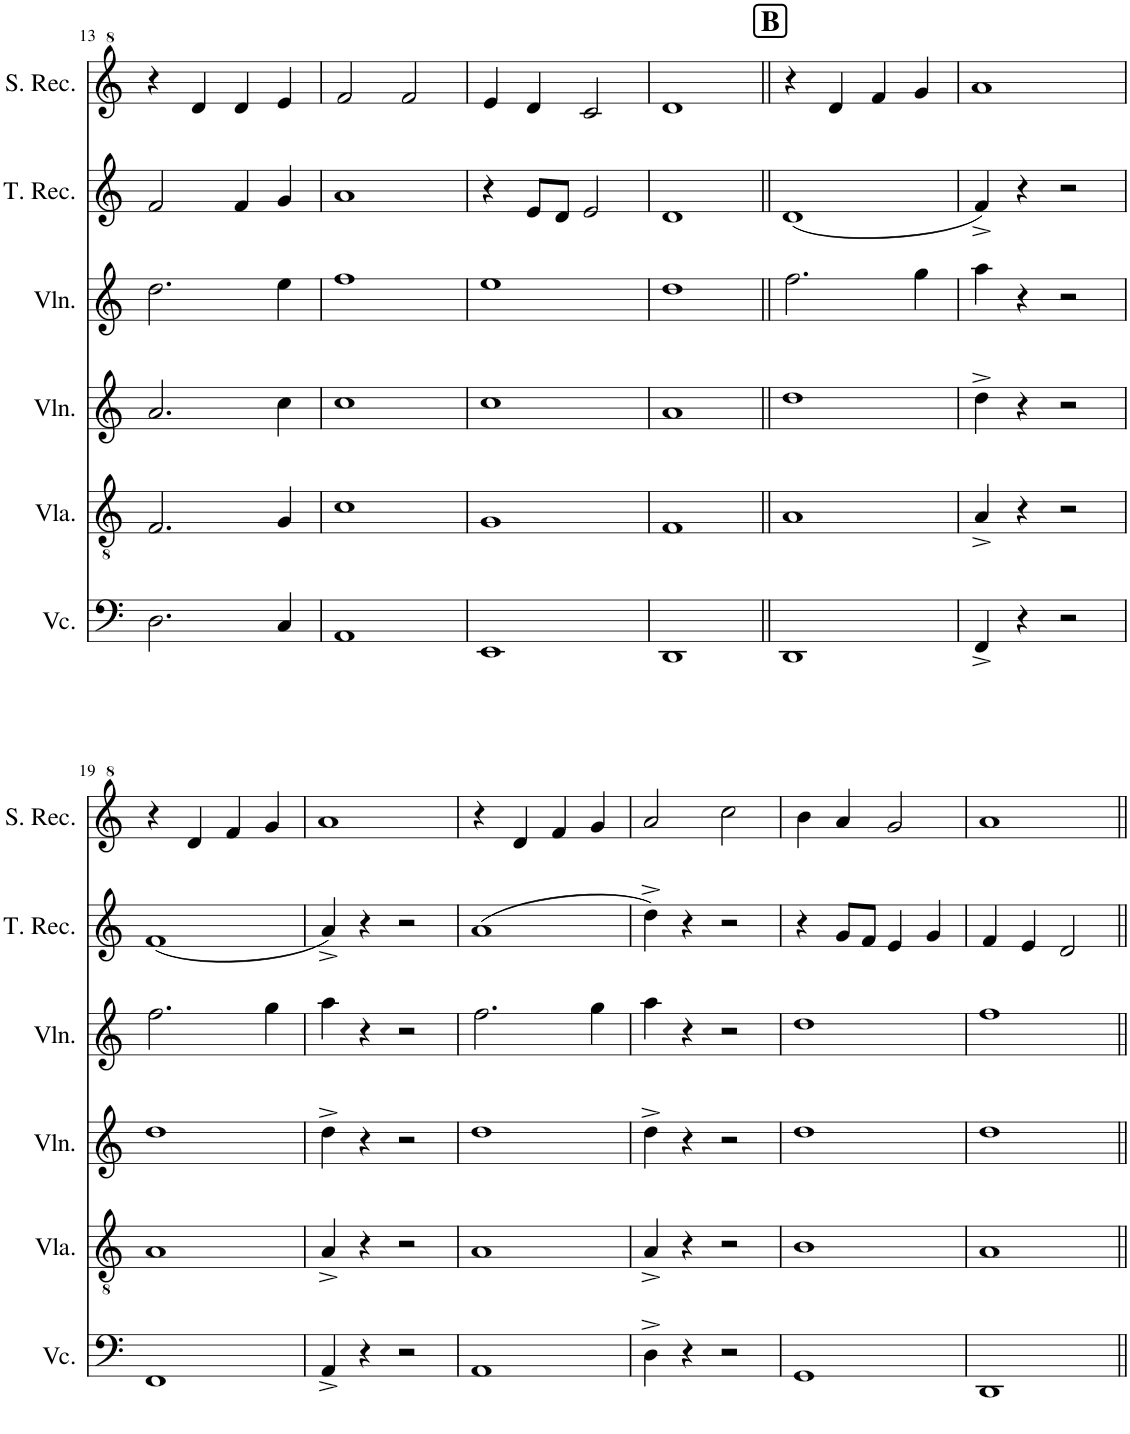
**kern	**kern	**kern	**kern	**kern	**kern
*part6	*part5	*part4	*part3	*part2	*part1
*staff6	*staff5	*staff4	*staff3	*staff2	*staff1
*I"Violoncello	*I"Viola	*I"Violin	*I"Violin	*I"Tenor Recorder	*I"Descant Recorder
*I'Vc.	*I'Vla.	*I'Vln.	*I'Vln.	*I'T. Rec.	*
!!LO:PB:g=z
*clefF4	*clefGv2	*clefG2	*clefG2	*clefG2	*clefG^2
*k[]	*k[]	*k[]	*k[]	*k[]	*k[]
*M2/2	*M2/2	*M2/2	*M2/2	*M2/2	*M2/2
*met(c|)	*met(c|)	*met(c|)	*met(c|)	*met(c|)	*met(c|)
=13	=13	=13	=13	=13	=13
2.D\	2.F/	2.a/	2.dd\	2f/	4r
.	.	.	.	.	4dd/
.	.	.	.	4f/	4dd/
4C/	4G/	4cc\	4ee\	4g/	4ee/
=14	=14	=14	=14	=14	=14
1AA	1c	1cc	1ff	1a	2ff/
.	.	.	.	.	2ff/
=15	=15	=15	=15	=15	=15
1EE	1G	1cc	1ee	4r	4ee/
.	.	.	.	8e/L	4dd/
.	.	.	.	8d/J	.
.	.	.	.	2e/	2cc/
=16	=16	=16	=16	=16	=16
1DD	1F	1a	1dd	1d	1dd
!!LO:REH:place=s1:a:B:cj:fs=14:t=B
=17||	=17||	=17||	=17||	=17||	=17||
1DD	1A	1dd	2.ff\	(1d	4r
.	.	.	.	.	4dd/
.	.	.	.	.	4ff/
.	.	.	4gg\	.	4gg/
=18	=18	=18	=18	=18	=18
4FF^/	4A^/	4dd^\	4aa\	4f^/)	1aa
4r	4r	4r	4r	4r	.
2r	2r	2r	2r	2r	.
!!LO:LB:g=z
=19	=19	=19	=19	=19	=19
1FF	1A	1dd	2.ff\	(1f	4r
.	.	.	.	.	4dd/
.	.	.	.	.	4ff/
.	.	.	4gg\	.	4gg/
=20	=20	=20	=20	=20	=20
4AA^/	4A^/	4dd^\	4aa\	4a^/)	1aa
4r	4r	4r	4r	4r	.
2r	2r	2r	2r	2r	.
=21	=21	=21	=21	=21	=21
1AA	1A	1dd	2.ff\	(1a	4r
.	.	.	.	.	4dd/
.	.	.	.	.	4ff/
.	.	.	4gg\	.	4gg/
=22	=22	=22	=22	=22	=22
4D^\	4A^/	4dd^\	4aa\	4dd^\)	2aa/
4r	4r	4r	4r	4r	.
2r	2r	2r	2r	2r	2ccc\
=23	=23	=23	=23	=23	=23
1GG	1B	1dd	1dd	4r	4bb\
.	.	.	.	8g/L	4aa/
.	.	.	.	8f/J	.
.	.	.	.	4e/	2gg/
.	.	.	.	4g/	.
=24	=24	=24	=24	=24	=24
1DD	1A	1dd	1ff	4f/	1aa
.	.	.	.	4e/	.
.	.	.	.	2d/	.
=||	=||	=||	=||	=||	=||
*-	*-	*-	*-	*-	*-
